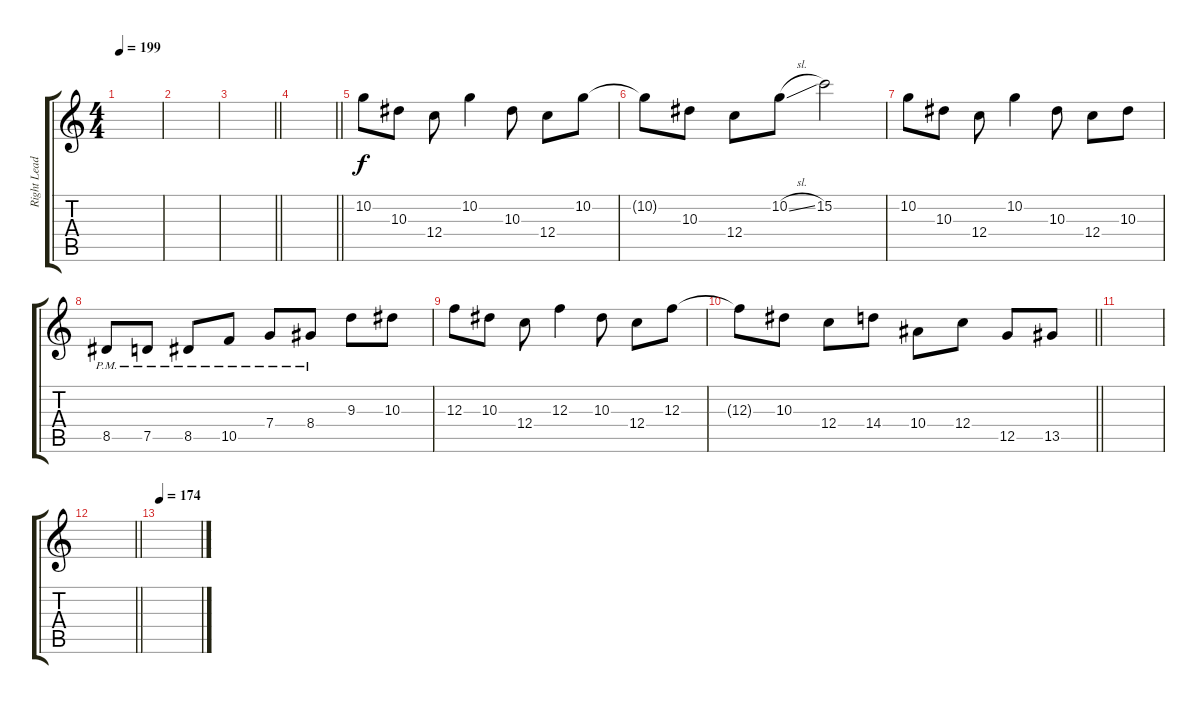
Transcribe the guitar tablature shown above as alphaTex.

\track ("Right Lead 2" "Right Lead") {instrument distortionguitar}
\staff {score tabs}
\tuning (D4 A3 F3 C3 G2 C2) {hide}
\ts (4 4)
\tempo 199
\clef g2
\ks c
|
|
\barLineRight lightlight
|
\barLineRight lightlight
|
\section ("" "")
10.2.8 10.3.8 12.4.8 10.2.4 10.3.8 12.4.8 10.2.8 |
10.2{t}.8 10.3.8 12.4.8 10.2{sl}.8 15.2.2 |
10.2.8 10.3.8 12.4.8 10.2.4 10.3.8 12.4.8 10.3.8 |
8.5{pm}.8 7.5{pm}.8 8.5{pm}.8 10.5{pm}.8 7.4{pm}.8 8.4{pm}.8 9.3.8 10.3.8 |
12.3.8 10.3.8 12.4.8 12.3.4 10.3.8 12.4.8 12.3.8 |
\barLineRight lightlight
12.3{t}.8 10.3.8 12.4.8 14.4.8 10.4.8 12.4.8 12.5.8 13.5.8 |
\section ("" "")
|
\barLineRight lightlight
|
\section ("" "")
\tempo 174
